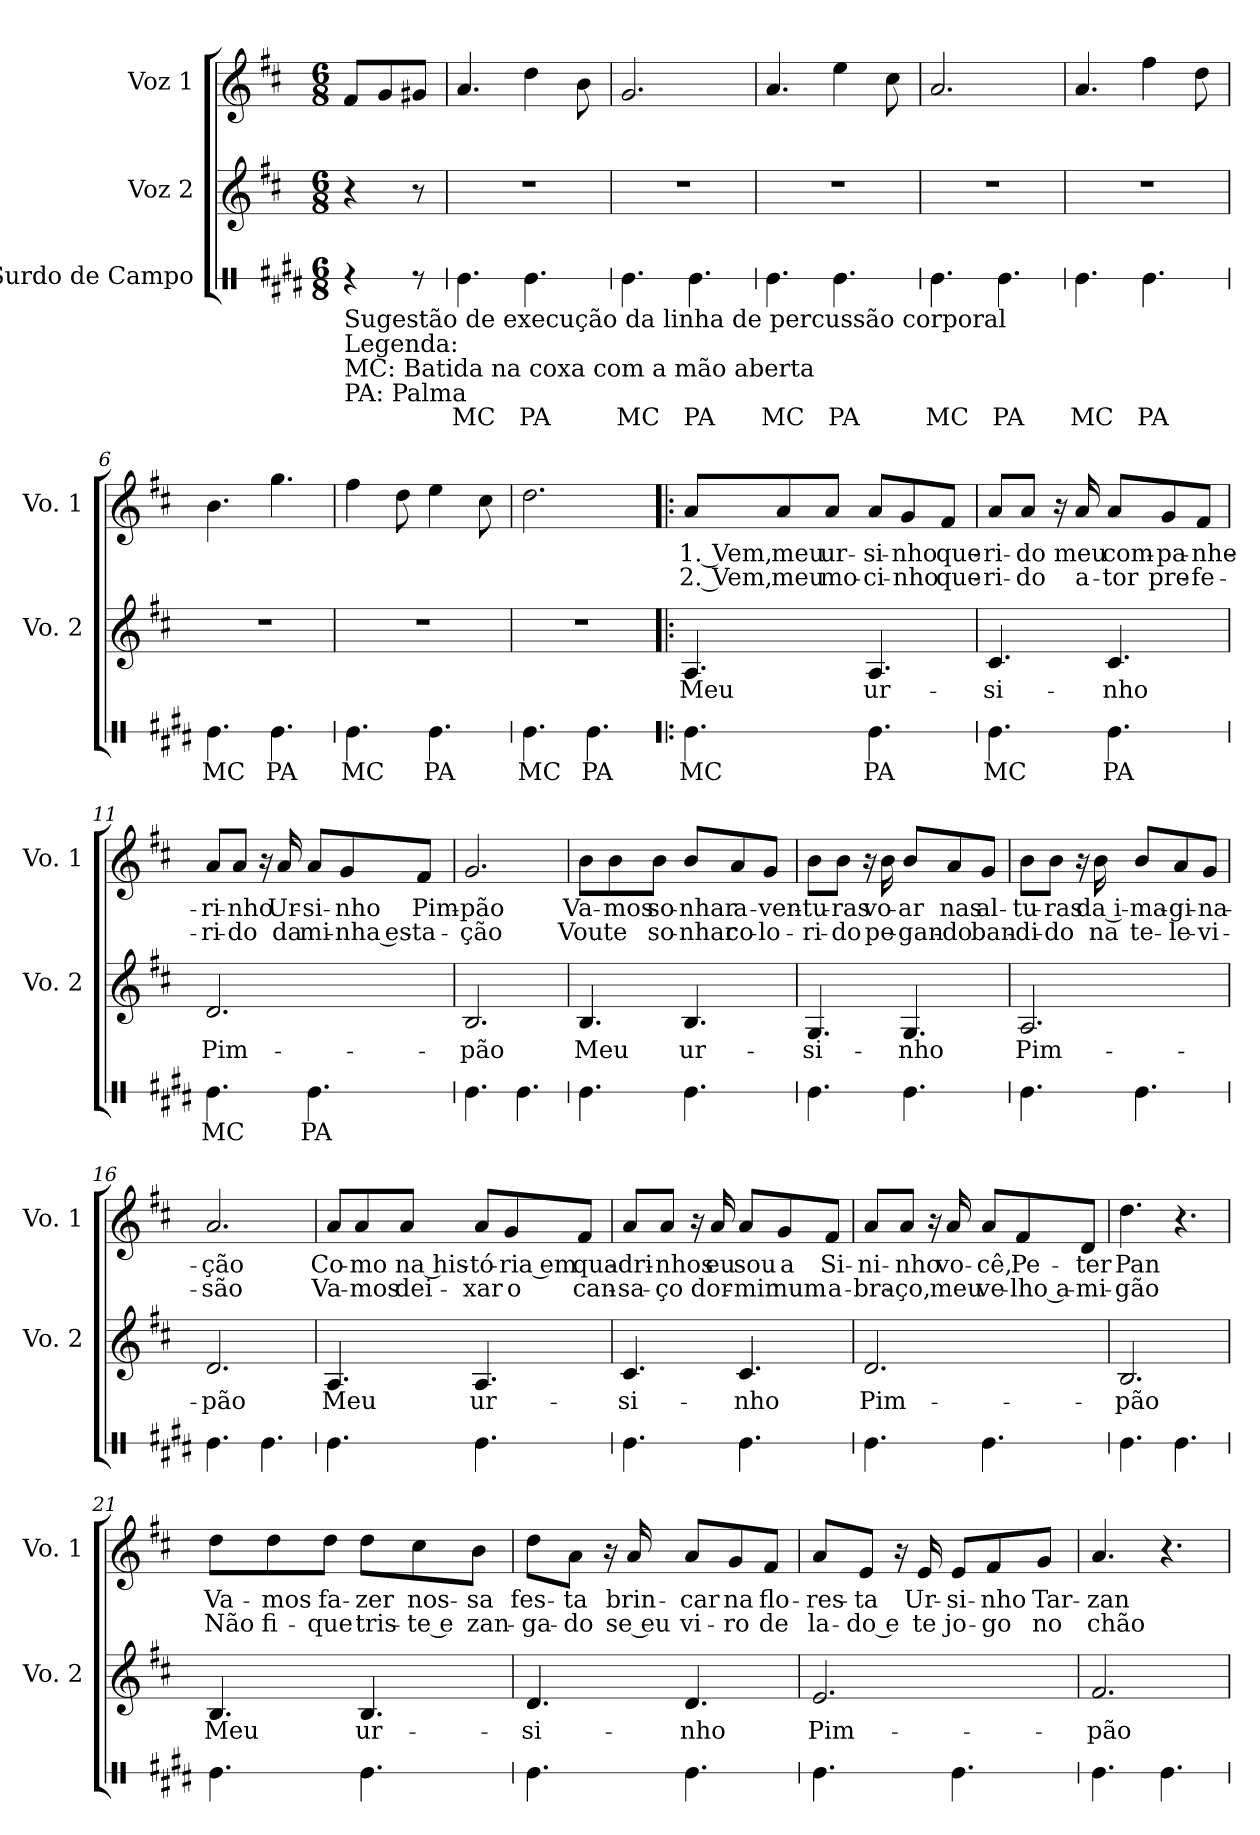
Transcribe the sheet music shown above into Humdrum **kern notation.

**kern	**text	**kern	**text	**kern	**text	**text
*part3	*part3	*part2	*part2	*part1	*part1	*part1
*staff3	*staff3	*staff2	*staff2	*staff1	*staff1	*staff1
*I"Surdo de Campo	*	*I"Voz 2	*	*I"Voz 1	*	*
*	*	*I'Vo. 2	*	*I'Vo. 1	*	*
*stria1	*	*	*	*	*	*
*clefX	*	*clefG2	*	*clefG2	*	*
*k[f#c#g#d#]	*	*k[f#c#]	*	*k[f#c#]	*	*
*M6/8	*	*M6/8	*	*M6/8	*	*
*MM90	*	*MM90	*	*MM90	*	*
=	=	=	=	=	=	=
!LO:TX:b:t=Sugestão de execução da linha de percussão corporal	!	!	!	!	!	!
!LO:TX:b:t=Legenda&colon;	!	!	!	!	!	!
!LO:TX:b:t=MC&colon; Batida na coxa com a mão aberta	!	!	!	!	!	!
!LO:TX:b:t=PA&colon; Palma	!	!	!	!	!	!
4r	.	4r	.	8f#/L	.	.
.	.	.	.	8g/	.	.
8r	.	8r	.	8g#X/J	.	.
=1	=1	=1	=1	=1	=1	=1
!	!LO:LY:b	!	!	!	!	!
4.Re\	MC	2.r	.	4.a/	.	.
!	!LO:LY:b	!	!	!	!	!
4.Re\	PA	.	.	4dd\	.	.
.	.	.	.	8b\	.	.
=2	=2	=2	=2	=2	=2	=2
!	!LO:LY:b	!	!	!	!	!
4.Re\	MC	2.r	.	2.g/	.	.
!	!LO:LY:b	!	!	!	!	!
4.Re\	PA	.	.	.	.	.
=3	=3	=3	=3	=3	=3	=3
!	!LO:LY:b	!	!	!	!	!
4.Re\	MC	2.r	.	4.a/	.	.
!	!LO:LY:b	!	!	!	!	!
4.Re\	PA	.	.	4ee\	.	.
.	.	.	.	8cc#\	.	.
=4	=4	=4	=4	=4	=4	=4
!	!LO:LY:b	!	!	!	!	!
4.Re\	MC	2.r	.	2.a/	.	.
!	!LO:LY:b	!	!	!	!	!
4.Re\	PA	.	.	.	.	.
=5	=5	=5	=5	=5	=5	=5
!	!LO:LY:b	!	!	!	!	!
4.Re\	MC	2.r	.	4.a/	.	.
!	!LO:LY:b	!	!	!	!	!
4.Re\	PA	.	.	4ff#\	.	.
.	.	.	.	8dd\	.	.
=6	=6	=6	=6	=6	=6	=6
!	!LO:LY:b	!	!	!	!	!
4.Re\	MC	2.r	.	4.b\	.	.
!	!LO:LY:b	!	!	!	!	!
4.Re\	PA	.	.	4.gg\	.	.
=7	=7	=7	=7	=7	=7	=7
!	!LO:LY:b	!	!	!	!	!
4.Re\	MC	2.r	.	4ff#\	.	.
.	.	.	.	8dd\	.	.
!	!LO:LY:b	!	!	!	!	!
4.Re\	PA	.	.	4ee\	.	.
.	.	.	.	8cc#\	.	.
=8	=8	=8	=8	=8	=8	=8
!	!LO:LY:b	!	!	!	!	!
4.Re\	MC	2.r	.	2.dd\	.	.
!	!LO:LY:b	!	!	!	!	!
4.Re\	PA	.	.	.	.	.
!!LO:LB:g=z
=9!|:	=9!|:	=9!|:	=9!|:	=9!|:	=9!|:	=9!|:
!	!LO:LY:b	!	!LO:LY:b	!	!LO:LY:b	!LO:LY:b
4.Re\	MC	4.A/	Meu	8a/L	1. Vem,	2. Vem,
!	!	!	!	!	!LO:LY:b	!LO:LY:b
.	.	.	.	8a/	meu	meu
!	!	!	!	!	!LO:LY:b	!LO:LY:b
.	.	.	.	8a/J	ur-	mo-
!	!LO:LY:b	!	!LO:LY:b	!	!LO:LY:b	!LO:LY:b
4.Re\	PA	4.A/	ur-	8a/L	-si-	-ci-
!	!	!	!	!	!LO:LY:b	!LO:LY:b
.	.	.	.	8g/	-nho	-nho
!	!	!	!	!	!LO:LY:b	!LO:LY:b
.	.	.	.	8f#/J	que-	que-
=10	=10	=10	=10	=10	=10	=10
!	!LO:LY:b	!	!LO:LY:b	!	!LO:LY:b	!LO:LY:b
4.Re\	MC	4.c#/	-si-	8a/L	-ri-	-ri-
!	!	!	!	!	!LO:LY:b	!LO:LY:b
.	.	.	.	8a/J	-do	-do
.	.	.	.	16r	.	.
!	!	!	!	!	!LO:LY:b	!LO:LY:b
.	.	.	.	16a/	meu	a-
!	!LO:LY:b	!	!LO:LY:b	!	!LO:LY:b	!LO:LY:b
4.Re\	PA	4.c#/	-nho	8a/L	com-	-tor
!	!	!	!	!	!LO:LY:b	!LO:LY:b
.	.	.	.	8g/	-pa-	pre-
!	!	!	!	!	!LO:LY:b	!LO:LY:b
.	.	.	.	8f#/J	-nhe-	-fe-
=11	=11	=11	=11	=11	=11	=11
!	!LO:LY:b	!	!LO:LY:b	!	!LO:LY:b	!LO:LY:b
4.Re\	MC	2.d/	Pim-	8a/L	-ri-	-ri-
!	!	!	!	!	!LO:LY:b	!LO:LY:b
.	.	.	.	8a/J	-nho	-do
.	.	.	.	16r	.	.
!	!	!	!	!	!LO:LY:b	!LO:LY:b
.	.	.	.	16a/	Ur-	da
!	!LO:LY:b	!	!	!	!LO:LY:b	!LO:LY:b
4.Re\	PA	.	.	8a/L	-si-	mi-
!	!	!	!	!	!LO:LY:b	!LO:LY:b
.	.	.	.	8g/	-nho	-nha es-
!	!	!	!	!	!LO:LY:b	!LO:LY:b
.	.	.	.	8f#/J	Pim-	-ta-
=12	=12	=12	=12	=12	=12	=12
!	!	!	!LO:LY:b	!	!LO:LY:b	!LO:LY:b
4.Re\	.	2.B/	-pão	2.g/	-pão	-ção
4.Re\	.	.	.	.	.	.
!!LO:LB:g=z
=13	=13	=13	=13	=13	=13	=13
!	!	!	!LO:LY:b	!	!LO:LY:b	!LO:LY:b
4.Re\	.	4.B/	Meu	8b\L	Va-	Vou
!	!	!	!	!	!LO:LY:b	!LO:LY:b
.	.	.	.	8b\	-mos	te
!	!	!	!	!	!LO:LY:b	!LO:LY:b
.	.	.	.	8b\J	so-	so-
!	!	!	!LO:LY:b	!	!LO:LY:b	!LO:LY:b
4.Re\	.	4.B/	ur-	8b/L	-nhar	-nhar
!	!	!	!	!	!LO:LY:b	!LO:LY:b
.	.	.	.	8a/	a-	co-
!	!	!	!	!	!LO:LY:b	!LO:LY:b
.	.	.	.	8g/J	-ven-	-lo-
=14	=14	=14	=14	=14	=14	=14
!	!	!	!LO:LY:b	!	!LO:LY:b	!LO:LY:b
4.Re\	.	4.G/	-si-	8b\L	-tu-	-ri-
!	!	!	!	!	!LO:LY:b	!LO:LY:b
.	.	.	.	8b\J	-ras	-do
.	.	.	.	16r	.	.
!	!	!	!	!	!LO:LY:b	!LO:LY:b
.	.	.	.	16b\	vo-	pe-
!	!	!	!LO:LY:b	!	!LO:LY:b	!LO:LY:b
4.Re\	.	4.G/	-nho	8b/L	-ar	-gan-
!	!	!	!	!	!LO:LY:b	!LO:LY:b
.	.	.	.	8a/	nas	-do
!	!	!	!	!	!LO:LY:b	!LO:LY:b
.	.	.	.	8g/J	al-	ban-
=15	=15	=15	=15	=15	=15	=15
!	!	!	!LO:LY:b	!	!LO:LY:b	!LO:LY:b
4.Re\	.	2.A/	Pim-	8b\L	-tu-	-di-
!	!	!	!	!	!LO:LY:b	!LO:LY:b
.	.	.	.	8b\J	-ras	-do
.	.	.	.	16r	.	.
!	!	!	!	!	!LO:LY:b	!LO:LY:b
.	.	.	.	16b\	da i-	na
!	!	!	!	!	!LO:LY:b	!LO:LY:b
4.Re\	.	.	.	8b/L	-ma-	te-
!	!	!	!	!	!LO:LY:b	!LO:LY:b
.	.	.	.	8a/	-gi-	-le-
!	!	!	!	!	!LO:LY:b	!LO:LY:b
.	.	.	.	8g/J	-na-	-vi-
=16	=16	=16	=16	=16	=16	=16
!	!	!	!LO:LY:b	!	!LO:LY:b	!LO:LY:b
4.Re\	.	2.d/	-pão	2.a/	-ção	-são
4.Re\	.	.	.	.	.	.
!!LO:PB:g=z
=17	=17	=17	=17	=17	=17	=17
!	!	!	!LO:LY:b	!	!LO:LY:b	!LO:LY:b
4.Re\	.	4.A/	Meu	8a/L	Co-	Va-
!	!	!	!	!	!LO:LY:b	!LO:LY:b
.	.	.	.	8a/	-mo	-mos
!	!	!	!	!	!LO:LY:b	!LO:LY:b
.	.	.	.	8a/J	na his-	dei-
!	!	!	!LO:LY:b	!	!LO:LY:b	!LO:LY:b
4.Re\	.	4.A/	ur-	8a/L	-tó-	-xar
!	!	!	!	!	!LO:LY:b	!LO:LY:b
.	.	.	.	8g/	-ria em	o
!	!	!	!	!	!LO:LY:b	!LO:LY:b
.	.	.	.	8f#/J	qua-	can-
=18	=18	=18	=18	=18	=18	=18
!	!	!	!LO:LY:b	!	!LO:LY:b	!LO:LY:b
4.Re\	.	4.c#/	-si-	8a/L	-dri-	-sa-
!	!	!	!	!	!LO:LY:b	!LO:LY:b
.	.	.	.	8a/J	-nhos	-ço
.	.	.	.	16r	.	.
!	!	!	!	!	!LO:LY:b	!LO:LY:b
.	.	.	.	16a/	eu	dor-
!	!	!	!LO:LY:b	!	!LO:LY:b	!LO:LY:b
4.Re\	.	4.c#/	-nho	8a/L	sou	-mir
!	!	!	!	!	!LO:LY:b	!LO:LY:b
.	.	.	.	8g/	a	num
!	!	!	!	!	!LO:LY:b	!LO:LY:b
.	.	.	.	8f#/J	Si-	a-
=19	=19	=19	=19	=19	=19	=19
!	!	!	!LO:LY:b	!	!LO:LY:b	!LO:LY:b
4.Re\	.	2.d/	Pim-	8a/L	-ni-	-bra-
!	!	!	!	!	!LO:LY:b	!LO:LY:b
.	.	.	.	8a/J	-nho	-ço,
.	.	.	.	16r	.	.
!	!	!	!	!	!LO:LY:b	!LO:LY:b
.	.	.	.	16a/	vo-	meu
!	!	!	!	!	!LO:LY:b	!LO:LY:b
4.Re\	.	.	.	8a/L	-cê,	ve-
!	!	!	!	!	!LO:LY:b	!LO:LY:b
.	.	.	.	8f#/	Pe-	-lho a-
!	!	!	!	!	!LO:LY:b	!LO:LY:b
.	.	.	.	8d/J	-ter	-mi-
=20	=20	=20	=20	=20	=20	=20
!	!	!	!LO:LY:b	!	!LO:LY:b	!LO:LY:b
4.Re\	.	2.B/	-pão	4.dd\	Pan	-gão
4.Re\	.	.	.	4.r	.	.
!!LO:LB:g=z
=21	=21	=21	=21	=21	=21	=21
!	!	!	!LO:LY:b	!	!LO:LY:b	!LO:LY:b
4.Re\	.	4.B/	Meu	8dd\L	Va-	Não
!	!	!	!	!	!LO:LY:b	!LO:LY:b
.	.	.	.	8dd\	-mos	fi-
!	!	!	!	!	!LO:LY:b	!LO:LY:b
.	.	.	.	8dd\J	fa-	-que
!	!	!	!LO:LY:b	!	!LO:LY:b	!LO:LY:b
4.Re\	.	4.B/	ur-	8dd\L	-zer	tris-
!	!	!	!	!	!LO:LY:b	!LO:LY:b
.	.	.	.	8cc#\	nos-	-te e
!	!	!	!	!	!LO:LY:b	!LO:LY:b
.	.	.	.	8b\J	-sa	zan-
=22	=22	=22	=22	=22	=22	=22
!	!	!	!LO:LY:b	!	!LO:LY:b	!LO:LY:b
4.Re\	.	4.d/	-si-	8dd\L	fes-	-ga-
!	!	!	!	!	!LO:LY:b	!LO:LY:b
.	.	.	.	8a\J	-ta	-do
.	.	.	.	16r	.	.
!	!	!	!	!	!LO:LY:b	!LO:LY:b
.	.	.	.	16a/	brin-	se eu
!	!	!	!LO:LY:b	!	!LO:LY:b	!LO:LY:b
4.Re\	.	4.d/	-nho	8a/L	-car	vi-
!	!	!	!	!	!LO:LY:b	!LO:LY:b
.	.	.	.	8g/	na	-ro
!	!	!	!	!	!LO:LY:b	!LO:LY:b
.	.	.	.	8f#/J	flo-	de
=23	=23	=23	=23	=23	=23	=23
!	!	!	!LO:LY:b	!	!LO:LY:b	!LO:LY:b
4.Re\	.	2.e/	Pim-	8a/L	-res-	la-
!	!	!	!	!	!LO:LY:b	!LO:LY:b
.	.	.	.	8e/J	-ta	-do e
.	.	.	.	16r	.	.
!	!	!	!	!	!LO:LY:b	!LO:LY:b
.	.	.	.	16e/	Ur-	te
!	!	!	!	!	!LO:LY:b	!LO:LY:b
4.Re\	.	.	.	8e/L	-si-	jo-
!	!	!	!	!	!LO:LY:b	!LO:LY:b
.	.	.	.	8f#/	-nho	-go
!	!	!	!	!	!LO:LY:b	!LO:LY:b
.	.	.	.	8g/J	Tar-	no
=24	=24	=24	=24	=24	=24	=24
!	!	!	!LO:LY:b	!	!LO:LY:b	!LO:LY:b
4.Re\	.	2.f#/	-pão	4.a/	-zan	chão
4.Re\	.	.	.	4.r	.	.
=	=	=	=	=	=	=
*-	*-	*-	*-	*-	*-	*-
